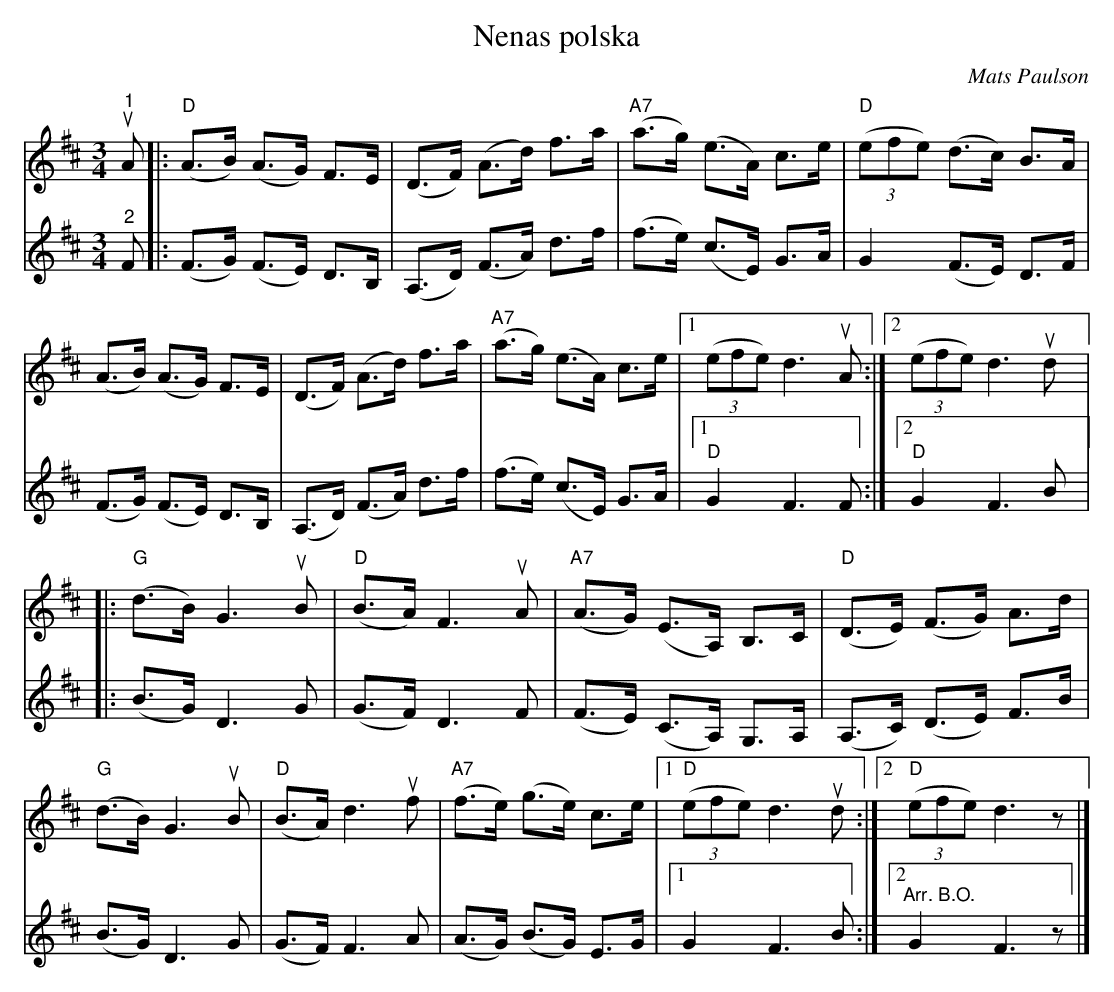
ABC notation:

X:1
T:Nenas polska
C:Mats Paulson
L:1/8
M:3/4
K:D
V:1
"^1"u A |:"D" (A>B) (A>G) F>E | (D>F) (A>d) f>a |"A7" (a>g) (e>A) c>e | "D" (3(efe) (d>c) B>A |
(A>B) (A>G) F>E | (D>F) (A>d) f>a |"A7" (a>g) (e>A) c>e |1 (3(efe) d3u A :|2 (3(efe) d3u d |:
"G" (d>B) G3u B |"D" (B>A) F3u A | "A7" (A>G) (E>A,) B,>C |"D" (D>E) (F>G) A>d |
"G" (d>B) G3u B |"D" (B>A) d3u f | "A7" (f>e) (g>e) c>e |1"D" (3(efe) d3u d :|2"D" (3(efe) d3 z |]
V:2
"^2" F |: (F>G) (F>E) D>B, | (A,>D) (F>A) d>f | (f>e) (c>E) G>A | G2 (F>E) D>F | (F>G) (F>E) D>B, |
(A,>D) (F>A) d>f | (f>e) (c>E) G>A |1"D" G2 F3 F :|2"D" G2 F3 B |: (B>G) D3 G | (G>F) D3 F |
(F>E) (C>A,) G,>A, | (A,>C) (D>E) F>B | (B>G) D3 G | (G>F) F3 A | (A>G) (B>G) E>G |1 G2 F3 B :|2 "^Arr. B.O." G2 F3 z |]
